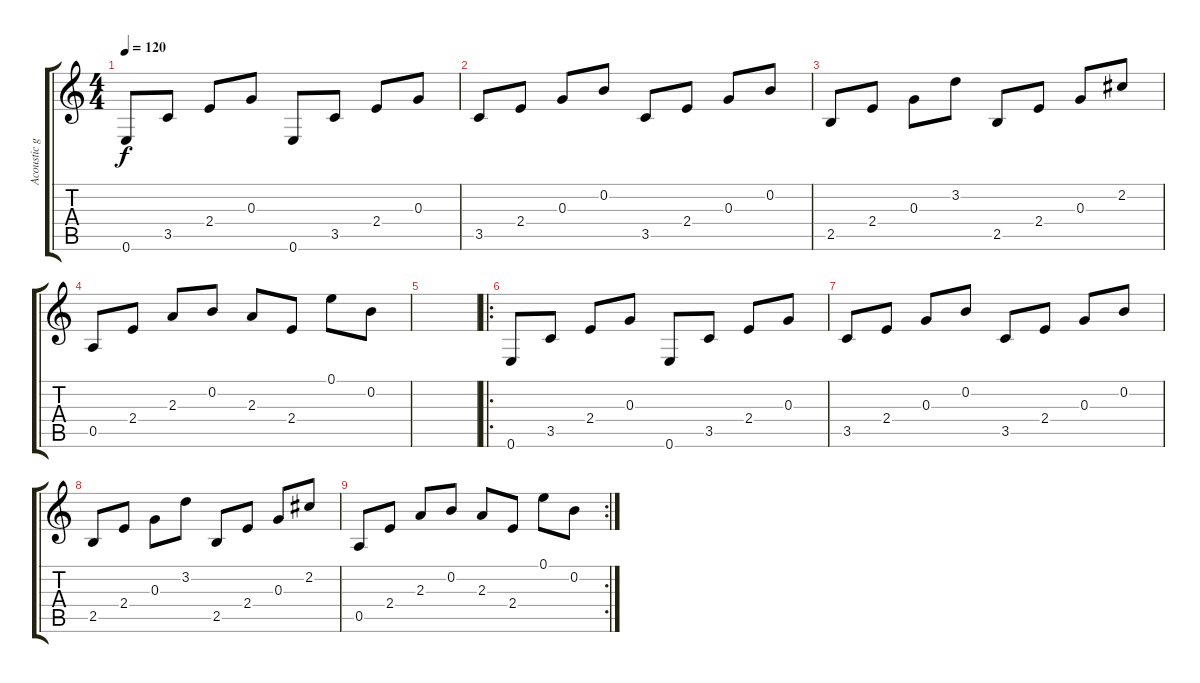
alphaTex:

\track ("Acoustic guitar" "Acoustic g") {instrument acousticguitarsteel}
\staff {score tabs}
\tuning (E4 B3 G3 D3 A2 E2) {hide}
\ts (4 4)
\tempo 120
\clef g2
\ks c
0.6.8{dy f} 3.5.8 2.4.8 0.3.8 0.6.8 3.5.8 2.4.8 0.3.8 |
3.5.8 2.4.8 0.3.8 0.2.8 3.5.8 2.4.8 0.3.8 0.2.8 |
2.5.8 2.4.8 0.3.8 3.2.8 2.5.8 2.4.8 0.3.8 2.2.8 |
0.5.8 2.4.8 2.3.8 0.2.8 2.3.8 2.4.8 0.1.8 0.2.8 |
|
\ro
0.6.8 3.5.8 2.4.8 0.3.8 0.6.8 3.5.8 2.4.8 0.3.8 |
3.5.8 2.4.8 0.3.8 0.2.8 3.5.8 2.4.8 0.3.8 0.2.8 |
2.5.8 2.4.8 0.3.8 3.2.8 2.5.8 2.4.8 0.3.8 2.2.8 |
\rc 2
0.5.8 2.4.8 2.3.8 0.2.8 2.3.8 2.4.8 0.1.8 0.2.8
